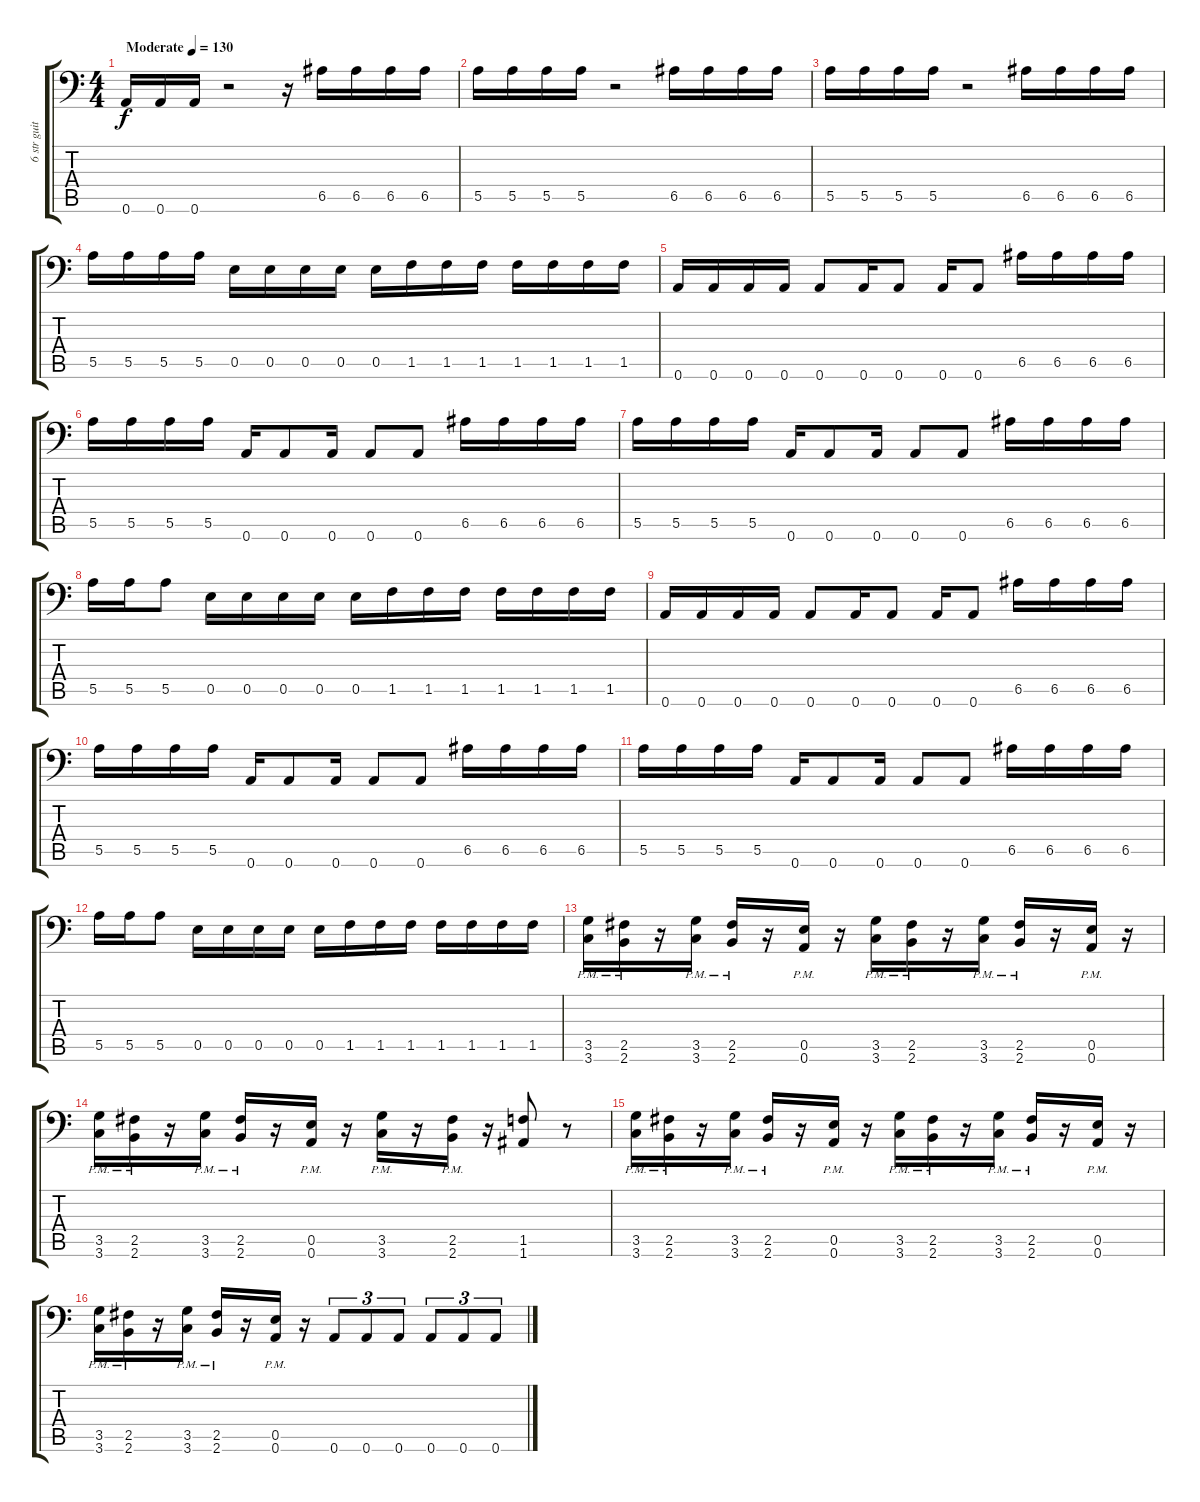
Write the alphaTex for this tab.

\track ("6 str guitar" "6 str guit") {instrument distortionguitar}
\staff {score tabs}
\tuning (B3 Gb3 D3 A2 E2 A1) {hide}
\ts (4 4)
\tempo (130 "Moderate")
\clef f4
\ks c
0.6.16{dy f instrument distortionguitar} 0.6.16 0.6.16 r.2 r.16 6.5.16 6.5.16 6.5.16 6.5.16 |
5.5.16 5.5.16 5.5.16 5.5.16 r.2 6.5.16 6.5.16 6.5.16 6.5.16 |
5.5.16 5.5.16 5.5.16 5.5.16 r.2 6.5.16 6.5.16 6.5.16 6.5.16 |
5.5.16 5.5.16 5.5.16 5.5.16 0.5.16 0.5.16 0.5.16 0.5.16 0.5.16 1.5.16 1.5.16 1.5.16 1.5.16 1.5.16 1.5.16 1.5.16 |
0.6.16 0.6.16 0.6.16 0.6.16 0.6.8 0.6.16 0.6.8 0.6.16 0.6.8 6.5.16 6.5.16 6.5.16 6.5.16 |
5.5.16 5.5.16 5.5.16 5.5.16 0.6.16 0.6.8 0.6.16 0.6.8 0.6.8 6.5.16 6.5.16 6.5.16 6.5.16 |
5.5.16 5.5.16 5.5.16 5.5.16 0.6.16 0.6.8 0.6.16 0.6.8 0.6.8 6.5.16 6.5.16 6.5.16 6.5.16 |
5.5.16 5.5.16 5.5.8 0.5.16 0.5.16 0.5.16 0.5.16 0.5.16 1.5.16 1.5.16 1.5.16 1.5.16 1.5.16 1.5.16 1.5.16 |
0.6.16 0.6.16 0.6.16 0.6.16 0.6.8 0.6.16 0.6.8 0.6.16 0.6.8 6.5.16 6.5.16 6.5.16 6.5.16 |
5.5.16 5.5.16 5.5.16 5.5.16 0.6.16 0.6.8 0.6.16 0.6.8 0.6.8 6.5.16 6.5.16 6.5.16 6.5.16 |
5.5.16 5.5.16 5.5.16 5.5.16 0.6.16 0.6.8 0.6.16 0.6.8 0.6.8 6.5.16 6.5.16 6.5.16 6.5.16 |
5.5.16 5.5.16 5.5.8 0.5.16 0.5.16 0.5.16 0.5.16 0.5.16 1.5.16 1.5.16 1.5.16 1.5.16 1.5.16 1.5.16 1.5.16 |
(3.5{pm} 3.6{pm}).16 (2.5{pm} 2.6{pm}).16 r.16 (3.5{pm} 3.6{pm}).16 (2.5{pm} 2.6{pm}).16 r.16 (0.5{pm} 0.6{pm}).16 r.16 (3.5{pm} 3.6{pm}).16 (2.5{pm} 2.6{pm}).16 r.16 (3.5{pm} 3.6{pm}).16 (2.5{pm} 2.6{pm}).16 r.16 (0.5{pm} 0.6{pm}).16 r.16 |
(3.5{pm} 3.6{pm}).16 (2.5{pm} 2.6{pm}).16 r.16 (3.5{pm} 3.6{pm}).16 (2.5{pm} 2.6{pm}).16 r.16 (0.5{pm} 0.6{pm}).16 r.16 (3.5{pm} 3.6{pm}).16 r.16 (2.5{pm} 2.6{pm}).16 r.16 (1.5 1.6).8 r.8 |
(3.5{pm} 3.6{pm}).16 (2.5{pm} 2.6{pm}).16 r.16 (3.5{pm} 3.6{pm}).16 (2.5{pm} 2.6{pm}).16 r.16 (0.5{pm} 0.6{pm}).16 r.16 (3.5{pm} 3.6{pm}).16 (2.5{pm} 2.6{pm}).16 r.16 (3.5{pm} 3.6{pm}).16 (2.5{pm} 2.6{pm}).16 r.16 (0.5{pm} 0.6{pm}).16 r.16 |
(3.5{pm} 3.6{pm}).16 (2.5{pm} 2.6{pm}).16 r.16 (3.5{pm} 3.6{pm}).16 (2.5{pm} 2.6{pm}).16 r.16 (0.5{pm} 0.6{pm}).16 r.16 0.6.8{tu (3 2)} 0.6.8{tu (3 2)} 0.6.8{tu (3 2)} 0.6.8{tu (3 2)} 0.6.8{tu (3 2)} 0.6.8{tu (3 2)}
